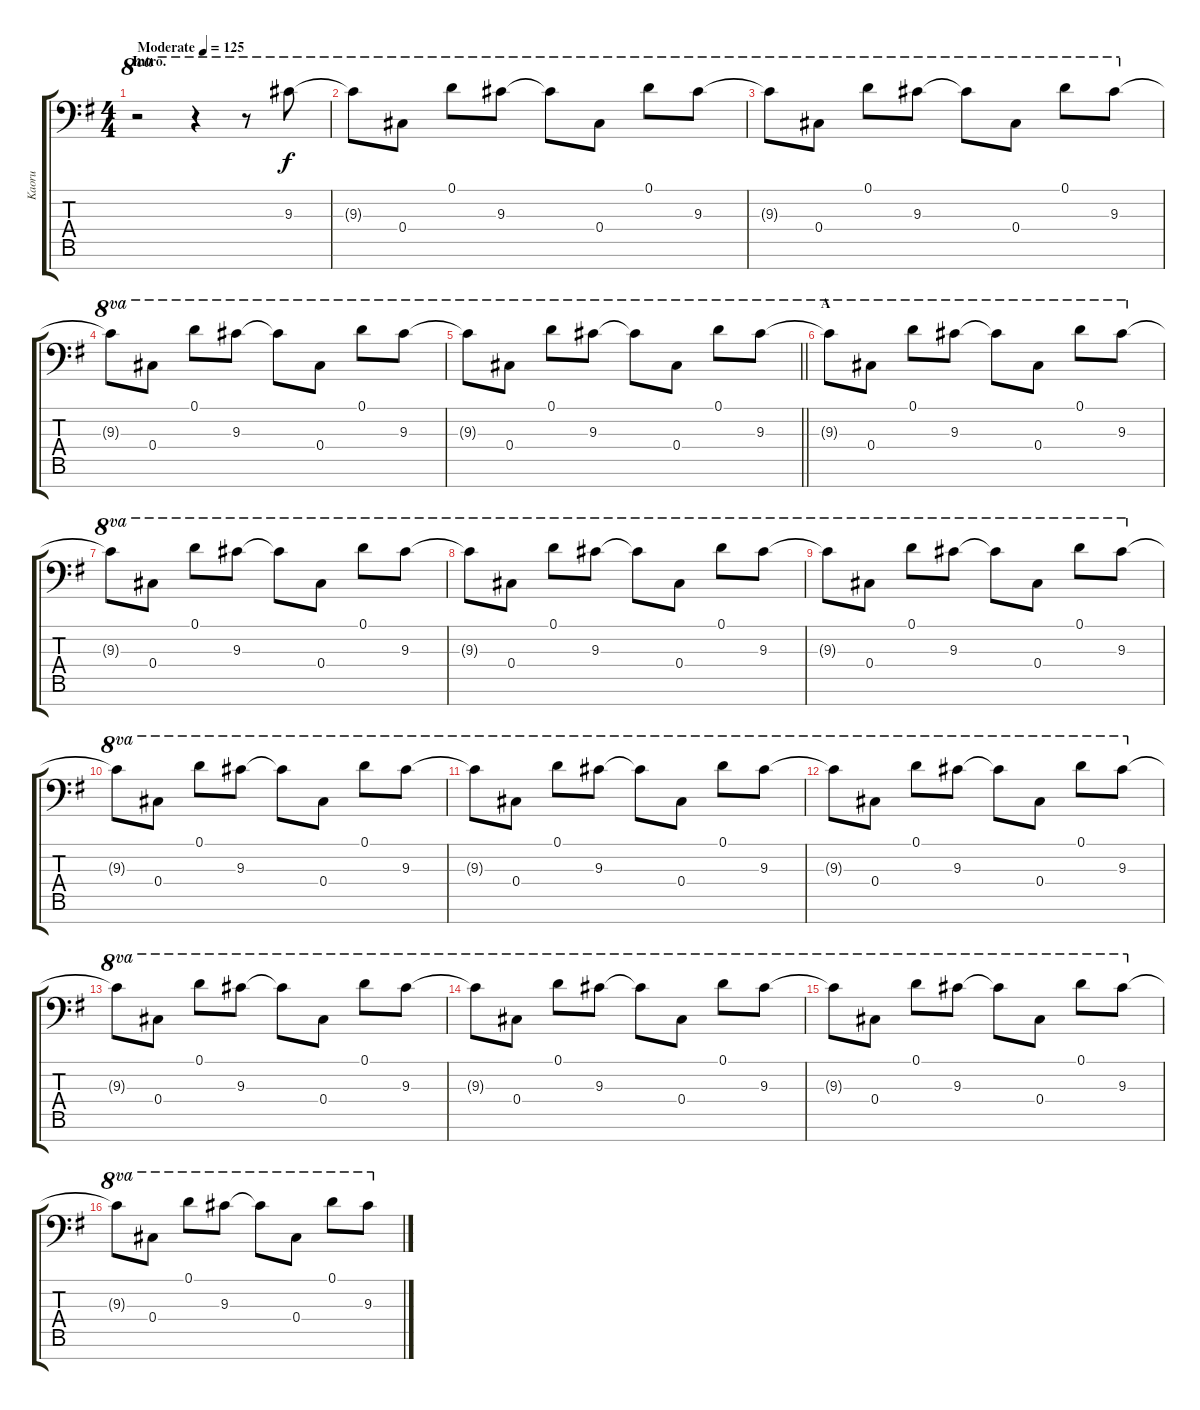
\track ("Kaoru" "Kaoru") {instrument electricguitarclean}
\staff {score tabs}
\tuning (D4 Ab3 E3 Db3 Gb2 Db2 Ab1) {hide}
\ts (4 4)
\section ("" "Intro.")
\tempo (125 "Moderate")
\clef f4
\ks g
r.2{ot 8va dy f instrument electricguitarclean} r.4{ot 8va} r.8{ot 8va} 9.3.8{ot 8va} |
9.3{t}.8{ot 8va} 0.4.8{ot 8va} 0.1.8{ot 8va} 9.3.8{ot 8va} 9.3{t}.8{ot 8va} 0.4.8{ot 8va} 0.1.8{ot 8va} 9.3.8{ot 8va} |
9.3{t}.8{ot 8va} 0.4.8{ot 8va} 0.1.8{ot 8va} 9.3.8{ot 8va} 9.3{t}.8{ot 8va} 0.4.8{ot 8va} 0.1.8{ot 8va} 9.3.8{ot 8va} |
9.3{t}.8{ot 8va} 0.4.8{ot 8va} 0.1.8{ot 8va} 9.3.8{ot 8va} 9.3{t}.8{ot 8va} 0.4.8{ot 8va} 0.1.8{ot 8va} 9.3.8{ot 8va} |
\barLineRight lightlight
9.3{t}.8{ot 8va} 0.4.8{ot 8va} 0.1.8{ot 8va} 9.3.8{ot 8va} 9.3{t}.8{ot 8va} 0.4.8{ot 8va} 0.1.8{ot 8va} 9.3.8{ot 8va} |
\section ("" "A")
9.3{t}.8{ot 8va volume 11} 0.4.8{ot 8va} 0.1.8{ot 8va} 9.3.8{ot 8va} 9.3{t}.8{ot 8va} 0.4.8{ot 8va} 0.1.8{ot 8va} 9.3.8{ot 8va} |
9.3{t}.8{ot 8va} 0.4.8{ot 8va} 0.1.8{ot 8va} 9.3.8{ot 8va} 9.3{t}.8{ot 8va} 0.4.8{ot 8va} 0.1.8{ot 8va} 9.3.8{ot 8va} |
9.3{t}.8{ot 8va} 0.4.8{ot 8va} 0.1.8{ot 8va} 9.3.8{ot 8va} 9.3{t}.8{ot 8va} 0.4.8{ot 8va} 0.1.8{ot 8va} 9.3.8{ot 8va} |
9.3{t}.8{ot 8va} 0.4.8{ot 8va} 0.1.8{ot 8va} 9.3.8{ot 8va} 9.3{t}.8{ot 8va} 0.4.8{ot 8va} 0.1.8{ot 8va} 9.3.8{ot 8va} |
9.3{t}.8{ot 8va} 0.4.8{ot 8va} 0.1.8{ot 8va} 9.3.8{ot 8va} 9.3{t}.8{ot 8va} 0.4.8{ot 8va} 0.1.8{ot 8va} 9.3.8{ot 8va} |
9.3{t}.8{ot 8va} 0.4.8{ot 8va} 0.1.8{ot 8va} 9.3.8{ot 8va} 9.3{t}.8{ot 8va} 0.4.8{ot 8va} 0.1.8{ot 8va} 9.3.8{ot 8va} |
9.3{t}.8{ot 8va} 0.4.8{ot 8va} 0.1.8{ot 8va} 9.3.8{ot 8va} 9.3{t}.8{ot 8va} 0.4.8{ot 8va} 0.1.8{ot 8va} 9.3.8{ot 8va} |
9.3{t}.8{ot 8va} 0.4.8{ot 8va} 0.1.8{ot 8va} 9.3.8{ot 8va} 9.3{t}.8{ot 8va} 0.4.8{ot 8va} 0.1.8{ot 8va} 9.3.8{ot 8va} |
9.3{t}.8{ot 8va} 0.4.8{ot 8va} 0.1.8{ot 8va} 9.3.8{ot 8va} 9.3{t}.8{ot 8va} 0.4.8{ot 8va} 0.1.8{ot 8va} 9.3.8{ot 8va} |
9.3{t}.8{ot 8va} 0.4.8{ot 8va} 0.1.8{ot 8va} 9.3.8{ot 8va} 9.3{t}.8{ot 8va} 0.4.8{ot 8va} 0.1.8{ot 8va} 9.3.8{ot 8va} |
9.3{t}.8{ot 8va} 0.4.8{ot 8va} 0.1.8{ot 8va} 9.3.8{ot 8va} 9.3{t}.8{ot 8va} 0.4.8{ot 8va} 0.1.8{ot 8va} 9.3.8{ot 8va}
